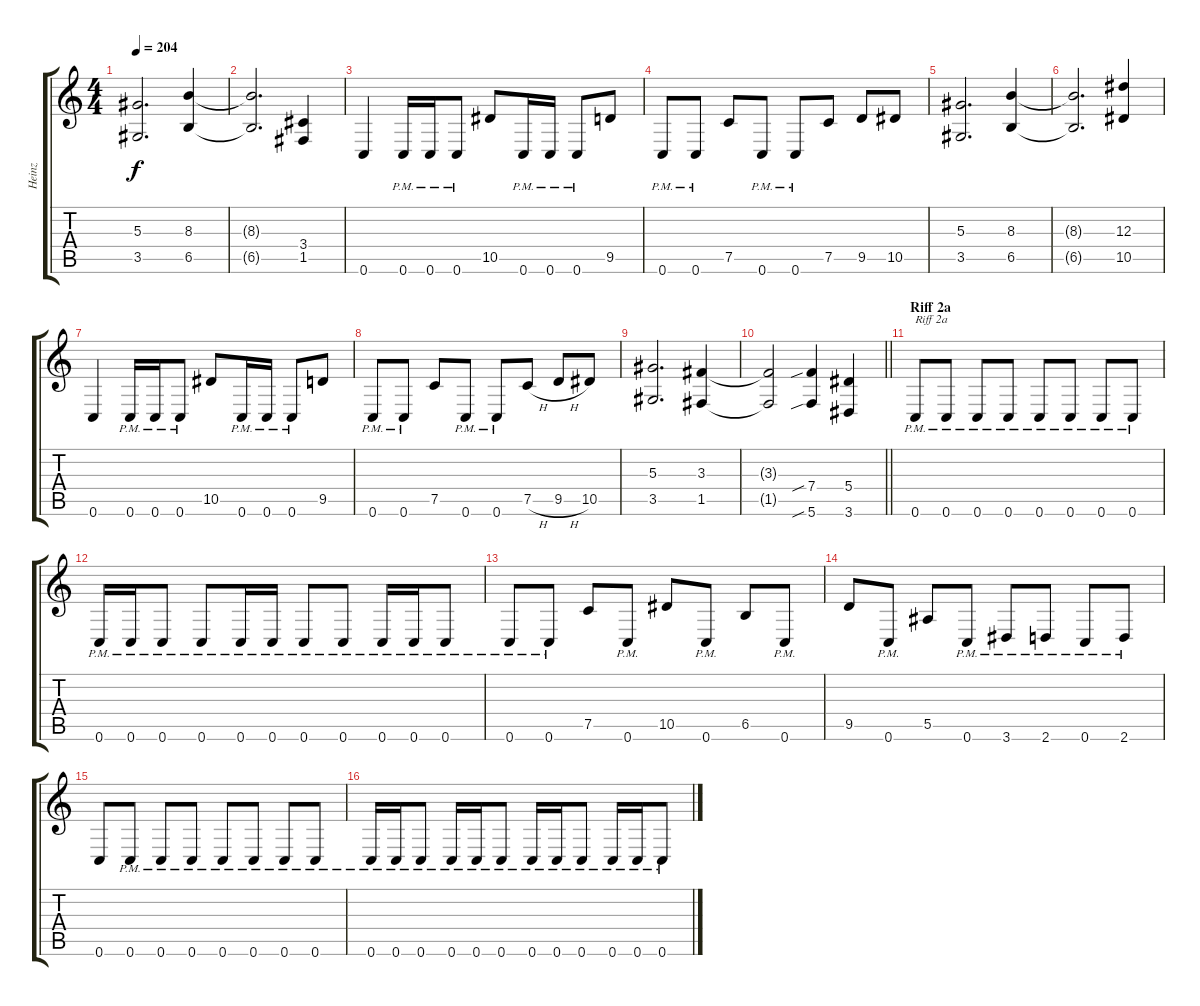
\track ("Heinz" "Heinz") {instrument distortionguitar}
\staff {score tabs}
\tuning (C4 G3 Eb3 Bb2 F2 C2) {hide}
\ts (4 4)
\tempo 204
\clef g2
\ks c
(5.3 3.5).2{d dy f} (8.3 6.5).4 |
(8.3{t} 6.5{t}).2{d} (3.4 1.5).4 |
0.6.4 0.6{pm}.16 0.6{pm}.16 0.6{pm}.8 10.5.8 0.6{pm}.16 0.6{pm}.16 0.6{pm}.8 9.5.8 |
0.6{pm}.8 0.6{pm}.8 7.5.8 0.6{pm}.8 0.6{pm}.8 7.5.8 9.5.8 10.5.8 |
(5.3 3.5).2{d} (8.3 6.5).4 |
(8.3{t} 6.5{t}).2{d} (12.3 10.5).4 |
0.6.4 0.6{pm}.16 0.6{pm}.16 0.6{pm}.8 10.5.8 0.6{pm}.16 0.6{pm}.16 0.6{pm}.8 9.5.8 |
0.6{pm}.8 0.6{pm}.8 7.5.8 0.6{pm}.8 0.6{pm}.8 7.5{h}.8 9.5{h}.8 10.5.8 |
(5.3 3.5).2{d} (3.3 1.5).4 |
\barLineRight lightlight
(3.3{t} 1.5{t}).2 (7.4{sib} 5.6{sib}).4 (5.4 3.6).4 |
\section ("" "Riff 2a")
0.6{pm}.8{txt "Riff 2a"} 0.6{pm}.8 0.6{pm}.8 0.6{pm}.8 0.6{pm}.8 0.6{pm}.8 0.6{pm}.8 0.6{pm}.8 |
0.6{pm}.16 0.6{pm}.16 0.6{pm}.8 0.6{pm}.8 0.6{pm}.16 0.6{pm}.16 0.6{pm}.8 0.6{pm}.8 0.6{pm}.16 0.6{pm}.16 0.6{pm}.8 |
0.6{pm}.8 0.6{pm}.8 7.5.8 0.6{pm}.8 10.5.8 0.6{pm}.8 6.5.8 0.6{pm}.8 |
9.5.8 0.6{pm}.8 5.5.8 0.6{pm}.8 3.6{pm}.8 2.6{pm}.8 0.6{pm}.8 2.6{pm}.8 |
0.6.8 0.6{pm}.8 0.6{pm}.8 0.6{pm}.8 0.6{pm}.8 0.6{pm}.8 0.6{pm}.8 0.6{pm}.8 |
0.6{pm}.16 0.6{pm}.16 0.6{pm}.8 0.6{pm}.16 0.6{pm}.16 0.6{pm}.8 0.6{pm}.16 0.6{pm}.16 0.6{pm}.8 0.6{pm}.16 0.6{pm}.16 0.6{pm}.8
